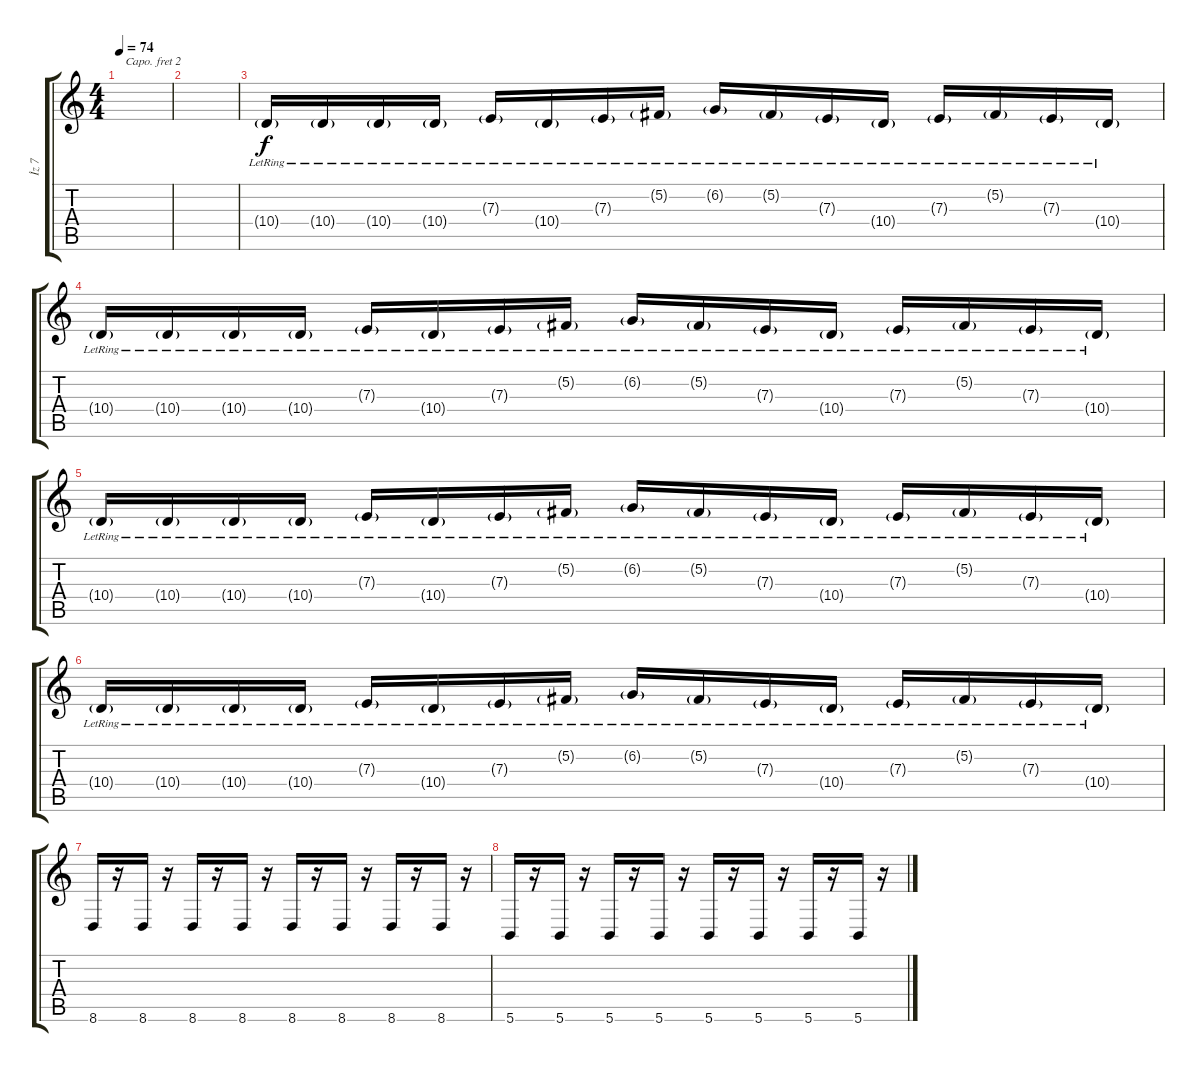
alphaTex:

\track ("İz 7" "İz 7") {instrument stringensemble2}
\staff {score tabs}
\capo 2
\tuning (E4 B3 G3 D3 A2 E2) {hide}
\ts (4 4)
\tempo 74
\clef g2
\ks c
|
|
10.4{g lr}.16 10.4{g lr}.16 10.4{g lr}.16 10.4{g lr}.16 7.3{g lr}.16 10.4{g lr}.16 7.3{g lr}.16 5.2{g lr}.16 6.2{g lr}.16 5.2{g lr}.16 7.3{g lr}.16 10.4{g lr}.16 7.3{g lr}.16 5.2{g lr}.16 7.3{g lr}.16 10.4{g lr}.16 |
10.4{g lr}.16 10.4{g lr}.16 10.4{g lr}.16 10.4{g lr}.16 7.3{g lr}.16 10.4{g lr}.16 7.3{g lr}.16 5.2{g lr}.16 6.2{g lr}.16 5.2{g lr}.16 7.3{g lr}.16 10.4{g lr}.16 7.3{g lr}.16 5.2{g lr}.16 7.3{g lr}.16 10.4{g lr}.16 |
10.4{g lr}.16 10.4{g lr}.16 10.4{g lr}.16 10.4{g lr}.16 7.3{g lr}.16 10.4{g lr}.16 7.3{g lr}.16 5.2{g lr}.16 6.2{g lr}.16 5.2{g lr}.16 7.3{g lr}.16 10.4{g lr}.16 7.3{g lr}.16 5.2{g lr}.16 7.3{g lr}.16 10.4{g lr}.16 |
10.4{g lr}.16 10.4{g lr}.16 10.4{g lr}.16 10.4{g lr}.16 7.3{g lr}.16 10.4{g lr}.16 7.3{g lr}.16 5.2{g lr}.16 6.2{g lr}.16 5.2{g lr}.16 7.3{g lr}.16 10.4{g lr}.16 7.3{g lr}.16 5.2{g lr}.16 7.3{g lr}.16 10.4{g lr}.16 |
8.6.16{dy f volume 13 instrument stringensemble1} r.16 8.6.16 r.16 8.6.16 r.16 8.6.16 r.16 8.6.16 r.16 8.6.16 r.16 8.6.16 r.16 8.6.16 r.16 |
5.6.16 r.16 5.6.16 r.16 5.6.16 r.16 5.6.16 r.16 5.6.16 r.16 5.6.16 r.16 5.6.16 r.16 5.6.16 r.16
